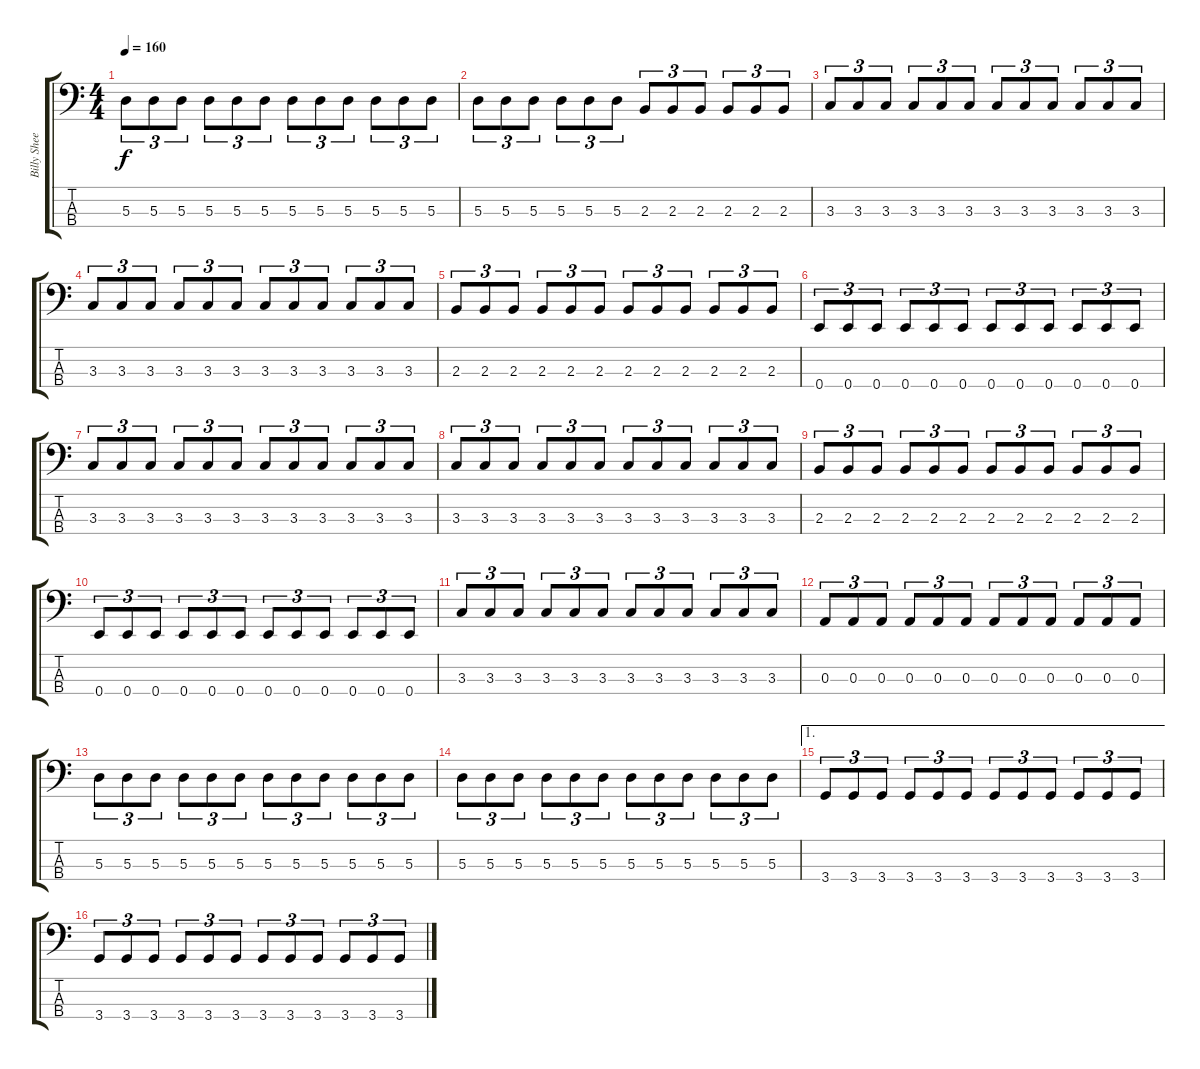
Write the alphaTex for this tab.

\track ("Billy Sheehan" "Billy Shee") {instrument electricbassfinger}
\staff {score tabs}
\tuning (G2 D2 A1 E1) {hide}
\ts (4 4)
\tempo 160
\clef f4
\ks c
5.3.8{tu (3 2) dy f} 5.3.8{tu (3 2)} 5.3.8{tu (3 2)} 5.3.8{tu (3 2)} 5.3.8{tu (3 2)} 5.3.8{tu (3 2)} 5.3.8{tu (3 2)} 5.3.8{tu (3 2)} 5.3.8{tu (3 2)} 5.3.8{tu (3 2)} 5.3.8{tu (3 2)} 5.3.8{tu (3 2)} |
5.3.8{tu (3 2)} 5.3.8{tu (3 2)} 5.3.8{tu (3 2)} 5.3.8{tu (3 2)} 5.3.8{tu (3 2)} 5.3.8{tu (3 2)} 2.3.8{tu (3 2)} 2.3.8{tu (3 2)} 2.3.8{tu (3 2)} 2.3.8{tu (3 2)} 2.3.8{tu (3 2)} 2.3.8{tu (3 2)} |
3.3.8{tu (3 2)} 3.3.8{tu (3 2)} 3.3.8{tu (3 2)} 3.3.8{tu (3 2)} 3.3.8{tu (3 2)} 3.3.8{tu (3 2)} 3.3.8{tu (3 2)} 3.3.8{tu (3 2)} 3.3.8{tu (3 2)} 3.3.8{tu (3 2)} 3.3.8{tu (3 2)} 3.3.8{tu (3 2)} |
3.3.8{tu (3 2)} 3.3.8{tu (3 2)} 3.3.8{tu (3 2)} 3.3.8{tu (3 2)} 3.3.8{tu (3 2)} 3.3.8{tu (3 2)} 3.3.8{tu (3 2)} 3.3.8{tu (3 2)} 3.3.8{tu (3 2)} 3.3.8{tu (3 2)} 3.3.8{tu (3 2)} 3.3.8{tu (3 2)} |
2.3.8{tu (3 2)} 2.3.8{tu (3 2)} 2.3.8{tu (3 2)} 2.3.8{tu (3 2)} 2.3.8{tu (3 2)} 2.3.8{tu (3 2)} 2.3.8{tu (3 2)} 2.3.8{tu (3 2)} 2.3.8{tu (3 2)} 2.3.8{tu (3 2)} 2.3.8{tu (3 2)} 2.3.8{tu (3 2)} |
0.4.8{tu (3 2)} 0.4.8{tu (3 2)} 0.4.8{tu (3 2)} 0.4.8{tu (3 2)} 0.4.8{tu (3 2)} 0.4.8{tu (3 2)} 0.4.8{tu (3 2)} 0.4.8{tu (3 2)} 0.4.8{tu (3 2)} 0.4.8{tu (3 2)} 0.4.8{tu (3 2)} 0.4.8{tu (3 2)} |
3.3.8{tu (3 2)} 3.3.8{tu (3 2)} 3.3.8{tu (3 2)} 3.3.8{tu (3 2)} 3.3.8{tu (3 2)} 3.3.8{tu (3 2)} 3.3.8{tu (3 2)} 3.3.8{tu (3 2)} 3.3.8{tu (3 2)} 3.3.8{tu (3 2)} 3.3.8{tu (3 2)} 3.3.8{tu (3 2)} |
3.3.8{tu (3 2)} 3.3.8{tu (3 2)} 3.3.8{tu (3 2)} 3.3.8{tu (3 2)} 3.3.8{tu (3 2)} 3.3.8{tu (3 2)} 3.3.8{tu (3 2)} 3.3.8{tu (3 2)} 3.3.8{tu (3 2)} 3.3.8{tu (3 2)} 3.3.8{tu (3 2)} 3.3.8{tu (3 2)} |
2.3.8{tu (3 2)} 2.3.8{tu (3 2)} 2.3.8{tu (3 2)} 2.3.8{tu (3 2)} 2.3.8{tu (3 2)} 2.3.8{tu (3 2)} 2.3.8{tu (3 2)} 2.3.8{tu (3 2)} 2.3.8{tu (3 2)} 2.3.8{tu (3 2)} 2.3.8{tu (3 2)} 2.3.8{tu (3 2)} |
0.4.8{tu (3 2)} 0.4.8{tu (3 2)} 0.4.8{tu (3 2)} 0.4.8{tu (3 2)} 0.4.8{tu (3 2)} 0.4.8{tu (3 2)} 0.4.8{tu (3 2)} 0.4.8{tu (3 2)} 0.4.8{tu (3 2)} 0.4.8{tu (3 2)} 0.4.8{tu (3 2)} 0.4.8{tu (3 2)} |
3.3.8{tu (3 2)} 3.3.8{tu (3 2)} 3.3.8{tu (3 2)} 3.3.8{tu (3 2)} 3.3.8{tu (3 2)} 3.3.8{tu (3 2)} 3.3.8{tu (3 2)} 3.3.8{tu (3 2)} 3.3.8{tu (3 2)} 3.3.8{tu (3 2)} 3.3.8{tu (3 2)} 3.3.8{tu (3 2)} |
0.3.8{tu (3 2)} 0.3.8{tu (3 2)} 0.3.8{tu (3 2)} 0.3.8{tu (3 2)} 0.3.8{tu (3 2)} 0.3.8{tu (3 2)} 0.3.8{tu (3 2)} 0.3.8{tu (3 2)} 0.3.8{tu (3 2)} 0.3.8{tu (3 2)} 0.3.8{tu (3 2)} 0.3.8{tu (3 2)} |
5.3.8{tu (3 2)} 5.3.8{tu (3 2)} 5.3.8{tu (3 2)} 5.3.8{tu (3 2)} 5.3.8{tu (3 2)} 5.3.8{tu (3 2)} 5.3.8{tu (3 2)} 5.3.8{tu (3 2)} 5.3.8{tu (3 2)} 5.3.8{tu (3 2)} 5.3.8{tu (3 2)} 5.3.8{tu (3 2)} |
5.3.8{tu (3 2)} 5.3.8{tu (3 2)} 5.3.8{tu (3 2)} 5.3.8{tu (3 2)} 5.3.8{tu (3 2)} 5.3.8{tu (3 2)} 5.3.8{tu (3 2)} 5.3.8{tu (3 2)} 5.3.8{tu (3 2)} 5.3.8{tu (3 2)} 5.3.8{tu (3 2)} 5.3.8{tu (3 2)} |
\ae 1
3.4.8{tu (3 2)} 3.4.8{tu (3 2)} 3.4.8{tu (3 2)} 3.4.8{tu (3 2)} 3.4.8{tu (3 2)} 3.4.8{tu (3 2)} 3.4.8{tu (3 2)} 3.4.8{tu (3 2)} 3.4.8{tu (3 2)} 3.4.8{tu (3 2)} 3.4.8{tu (3 2)} 3.4.8{tu (3 2)} |
3.4.8{tu (3 2)} 3.4.8{tu (3 2)} 3.4.8{tu (3 2)} 3.4.8{tu (3 2)} 3.4.8{tu (3 2)} 3.4.8{tu (3 2)} 3.4.8{tu (3 2)} 3.4.8{tu (3 2)} 3.4.8{tu (3 2)} 3.4.8{tu (3 2)} 3.4.8{tu (3 2)} 3.4.8{tu (3 2)}
